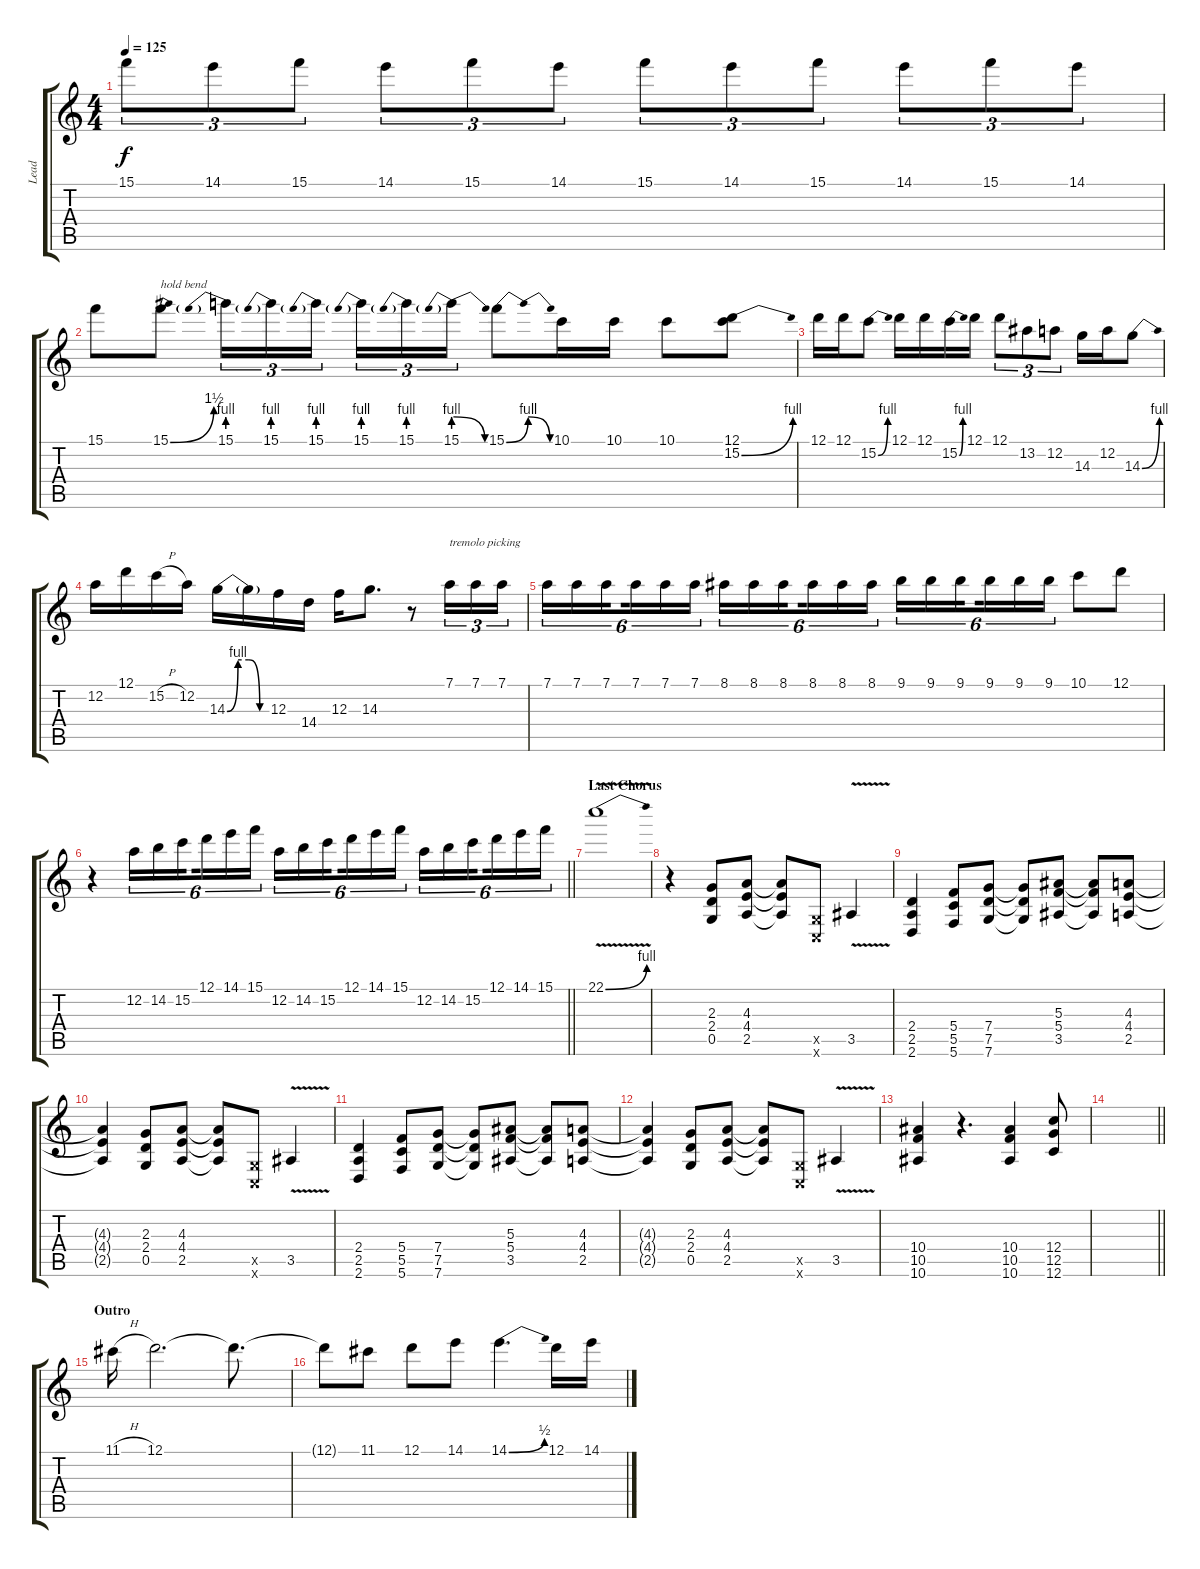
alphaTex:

\track ("Lead" "Lead") {instrument distortionguitar}
\staff {score tabs}
\tuning (D4 A3 F3 C3 G2 C2) {hide}
\ts (4 4)
\tempo 125
\clef g2
\ks c
15.1.8{tu (3 2) dy f} 14.1.8{tu (3 2)} 15.1.8{tu (3 2)} 14.1.8{tu (3 2)} 15.1.8{tu (3 2)} 14.1.8{tu (3 2)} 15.1.8{tu (3 2)} 14.1.8{tu (3 2)} 15.1.8{tu (3 2)} 14.1.8{tu (3 2)} 15.1.8{tu (3 2)} 14.1.8{tu (3 2)} |
15.1.8 15.1{be (bend 0 0 60 6)}.8{txt "hold bend"} 15.1{be (prebend 0 4 60 4)}.16{tu (3 2)} 15.1{be (prebend 0 4 60 4)}.16{tu (3 2)} 15.1{be (prebend 0 4 60 4)}.16{tu (3 2) beam splitsecondary} 15.1{be (prebend 0 4 60 4)}.16{tu (3 2)} 15.1{be (prebend 0 4 60 4)}.16{tu (3 2)} 15.1{be (prebendrelease 0 4 60 0)}.16{tu (3 2)} 15.1{be (bendrelease 0 0 20 4 50 4 60 0)}.8 10.1.16 10.1.16 10.1.8 (12.1 15.2{be (bend 0 0 60 4)}).8 |
12.1.16 12.1.16 15.2{be (bend 0 0 60 4)}.8 12.1.16 12.1.16 15.2{be (bend 0 0 60 4)}.16 12.1.16 12.1.8{tu (3 2)} 13.2.8{tu (3 2)} 12.2.8{tu (3 2)} 14.3.16 12.2.16 14.3{be (bend 0 0 60 4)}.8 |
12.2.16 12.1.16 15.2{h}.16 12.2.16 14.3{be (custom 0 0 15 4 30 4 45 0 60 0)}.16 14.3{t}.16 12.3.16 14.4.16 12.3.16 14.3.8{d} r.8 7.1.16{tu (3 2) txt "tremolo picking"} 7.1.16{tu (3 2)} 7.1.16{tu (3 2)} |
7.1.16{tu (6 4)} 7.1.16{tu (6 4)} 7.1.16{tu (6 4) beam splitsecondary} 7.1.16{tu (6 4)} 7.1.16{tu (6 4)} 7.1.16{tu (6 4)} 8.1.16{tu (6 4)} 8.1.16{tu (6 4)} 8.1.16{tu (6 4) beam splitsecondary} 8.1.16{tu (6 4)} 8.1.16{tu (6 4)} 8.1.16{tu (6 4)} 9.1.16{tu (6 4)} 9.1.16{tu (6 4)} 9.1.16{tu (6 4) beam splitsecondary} 9.1.16{tu (6 4)} 9.1.16{tu (6 4)} 9.1.16{tu (6 4)} 10.1.8 12.1.8 |
\barLineRight lightlight
r.4 12.2.16{tu (6 4)} 14.2.16{tu (6 4)} 15.2.16{tu (6 4) beam splitsecondary} 12.1.16{tu (6 4)} 14.1.16{tu (6 4)} 15.1.16{tu (6 4)} 12.2.16{tu (6 4)} 14.2.16{tu (6 4)} 15.2.16{tu (6 4) beam splitsecondary} 12.1.16{tu (6 4)} 14.1.16{tu (6 4)} 15.1.16{tu (6 4)} 12.2.16{tu (6 4)} 14.2.16{tu (6 4)} 15.2.16{tu (6 4) beam splitsecondary} 12.1.16{tu (6 4)} 14.1.16{tu (6 4)} 15.1.16{tu (6 4)} |
\section ("" "Last Chorus")
22.1{be (bend 0 0 60 4) v}.1 |
r.4 (2.3 2.4 0.5).8 (4.3 4.4 2.5).8 (4.3{t} 4.4{t} 2.5{t}).8 (0.5{x} 0.6{x}).8 3.5{v}.4 |
(2.4 2.5 2.6).4 (5.4 5.5 5.6).8 (7.4 7.5 7.6).8 (7.4{t} 7.5{t} 7.6{t}).8 (5.3 5.4 3.5).8 (5.3{t} 5.4{t} 3.5{t}).8 (4.3 4.4 2.5).8 |
(4.3{t} 4.4{t} 2.5{t}).4 (2.3 2.4 0.5).8 (4.3 4.4 2.5).8 (4.3{t} 4.4{t} 2.5{t}).8 (0.5{x} 0.6{x}).8 3.5{v}.4 |
(2.4 2.5 2.6).4 (5.4 5.5 5.6).8 (7.4 7.5 7.6).8 (7.4{t} 7.5{t} 7.6{t}).8 (5.3 5.4 3.5).8 (5.3{t} 5.4{t} 3.5{t}).8 (4.3 4.4 2.5).8 |
(4.3{t} 4.4{t} 2.5{t}).4 (2.3 2.4 0.5).8 (4.3 4.4 2.5).8 (4.3{t} 4.4{t} 2.5{t}).8 (0.5{x} 0.6{x}).8 3.5{v}.4 |
(10.4 10.5 10.6).4 r.4{d} (10.4 10.5 10.6).4 (12.4 12.5 12.6).8 |
\barLineRight lightlight
|
\section ("" "Outro")
11.1{h}.16 12.1.2{d} 12.1{t}.8{d} |
12.1{t}.8 11.1.8 12.1.8 14.1.8 14.1{be (bend 0 0 60 2)}.4{d} 12.1.16 14.1.16
